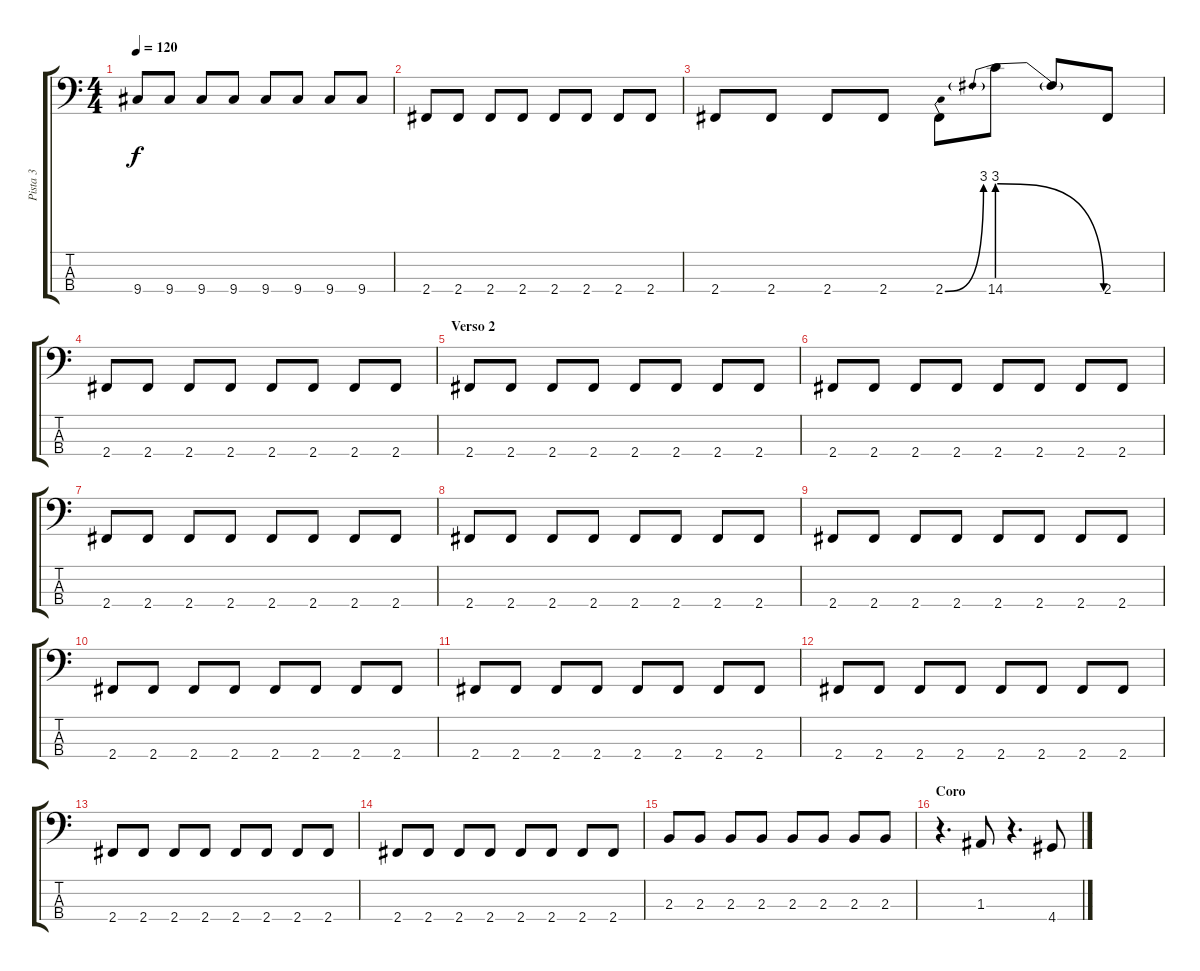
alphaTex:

\track ("Pista 3" "Pista 3") {instrument electricbassfinger}
\staff {score tabs}
\tuning (G2 D2 A1 E1) {hide}
\ts (4 4)
\tempo 120
\clef f4
\ks c
9.4.8{dy f} 9.4.8 9.4.8 9.4.8 9.4.8 9.4.8 9.4.8 9.4.8 |
2.4.8 2.4.8 2.4.8 2.4.8 2.4.8 2.4.8 2.4.8 2.4.8 |
2.4.8 2.4.8 2.4.8 2.4.8 2.4{be (bend 0 0 60 12)}.8 14.4{be (prebendrelease 0 12 60 0)}.8 14.4{t}.8 2.4.8 |
2.4.8 2.4.8 2.4.8 2.4.8 2.4.8 2.4.8 2.4.8 2.4.8 |
\section ("" "Verso 2")
2.4.8 2.4.8 2.4.8 2.4.8 2.4.8 2.4.8 2.4.8 2.4.8 |
2.4.8 2.4.8 2.4.8 2.4.8 2.4.8 2.4.8 2.4.8 2.4.8 |
2.4.8 2.4.8 2.4.8 2.4.8 2.4.8 2.4.8 2.4.8 2.4.8 |
2.4.8 2.4.8 2.4.8 2.4.8 2.4.8 2.4.8 2.4.8 2.4.8 |
2.4.8 2.4.8 2.4.8 2.4.8 2.4.8 2.4.8 2.4.8 2.4.8 |
2.4.8 2.4.8 2.4.8 2.4.8 2.4.8 2.4.8 2.4.8 2.4.8 |
2.4.8 2.4.8 2.4.8 2.4.8 2.4.8 2.4.8 2.4.8 2.4.8 |
2.4.8 2.4.8 2.4.8 2.4.8 2.4.8 2.4.8 2.4.8 2.4.8 |
2.4.8 2.4.8 2.4.8 2.4.8 2.4.8 2.4.8 2.4.8 2.4.8 |
2.4.8 2.4.8 2.4.8 2.4.8 2.4.8 2.4.8 2.4.8 2.4.8 |
2.3.8 2.3.8 2.3.8 2.3.8 2.3.8 2.3.8 2.3.8 2.3.8 |
\section ("" "Coro")
r.4{d} 1.3.8 r.4{d} 4.4.8
